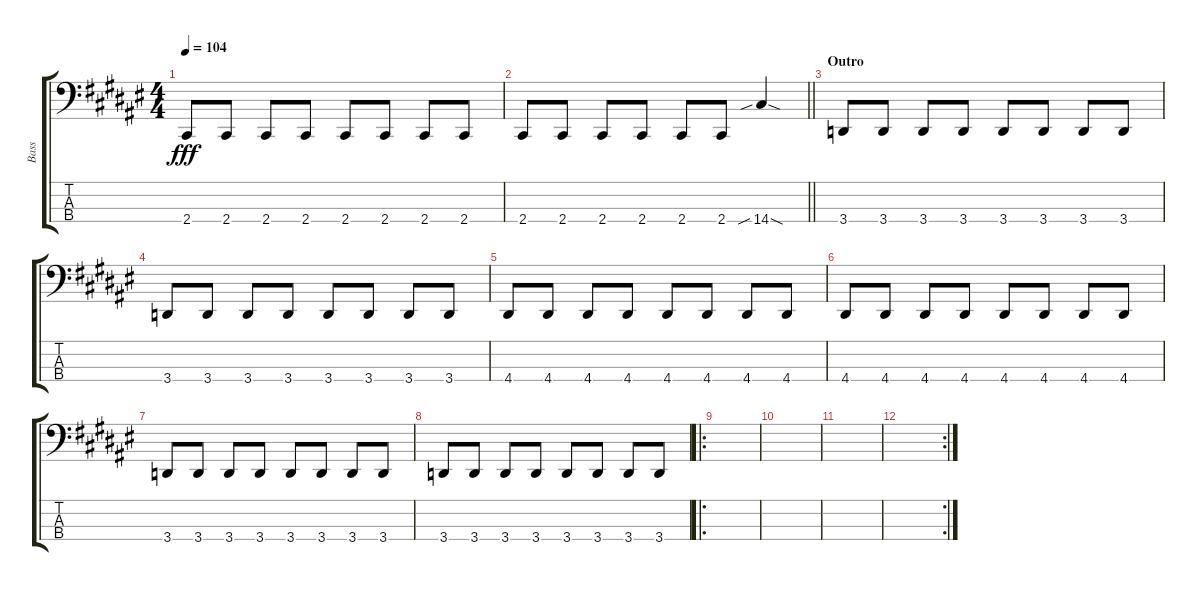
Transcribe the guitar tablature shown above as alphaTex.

\track ("Bass" "Bass") {instrument electricbasspick}
\staff {score tabs}
\tuning (E2 B1 Gb1 B0) {hide}
\ts (4 4)
\tempo 104
\clef f4
\ks f#
2.4.8{dy fff} 2.4.8 2.4.8 2.4.8 2.4.8 2.4.8 2.4.8 2.4.8 |
\barLineRight lightlight
2.4.8 2.4.8 2.4.8 2.4.8 2.4.8 2.4.8 14.4{sib sod}.4 |
\section ("" "Outro")
3.4.8 3.4.8 3.4.8 3.4.8 3.4.8 3.4.8 3.4.8 3.4.8 |
3.4.8 3.4.8 3.4.8 3.4.8 3.4.8 3.4.8 3.4.8 3.4.8 |
4.4.8 4.4.8 4.4.8 4.4.8 4.4.8 4.4.8 4.4.8 4.4.8 |
4.4.8 4.4.8 4.4.8 4.4.8 4.4.8 4.4.8 4.4.8 4.4.8 |
3.4.8 3.4.8 3.4.8 3.4.8 3.4.8 3.4.8 3.4.8 3.4.8 |
3.4.8 3.4.8 3.4.8 3.4.8 3.4.8 3.4.8 3.4.8 3.4.8 |
\ro
|
|
|
\rc 2
